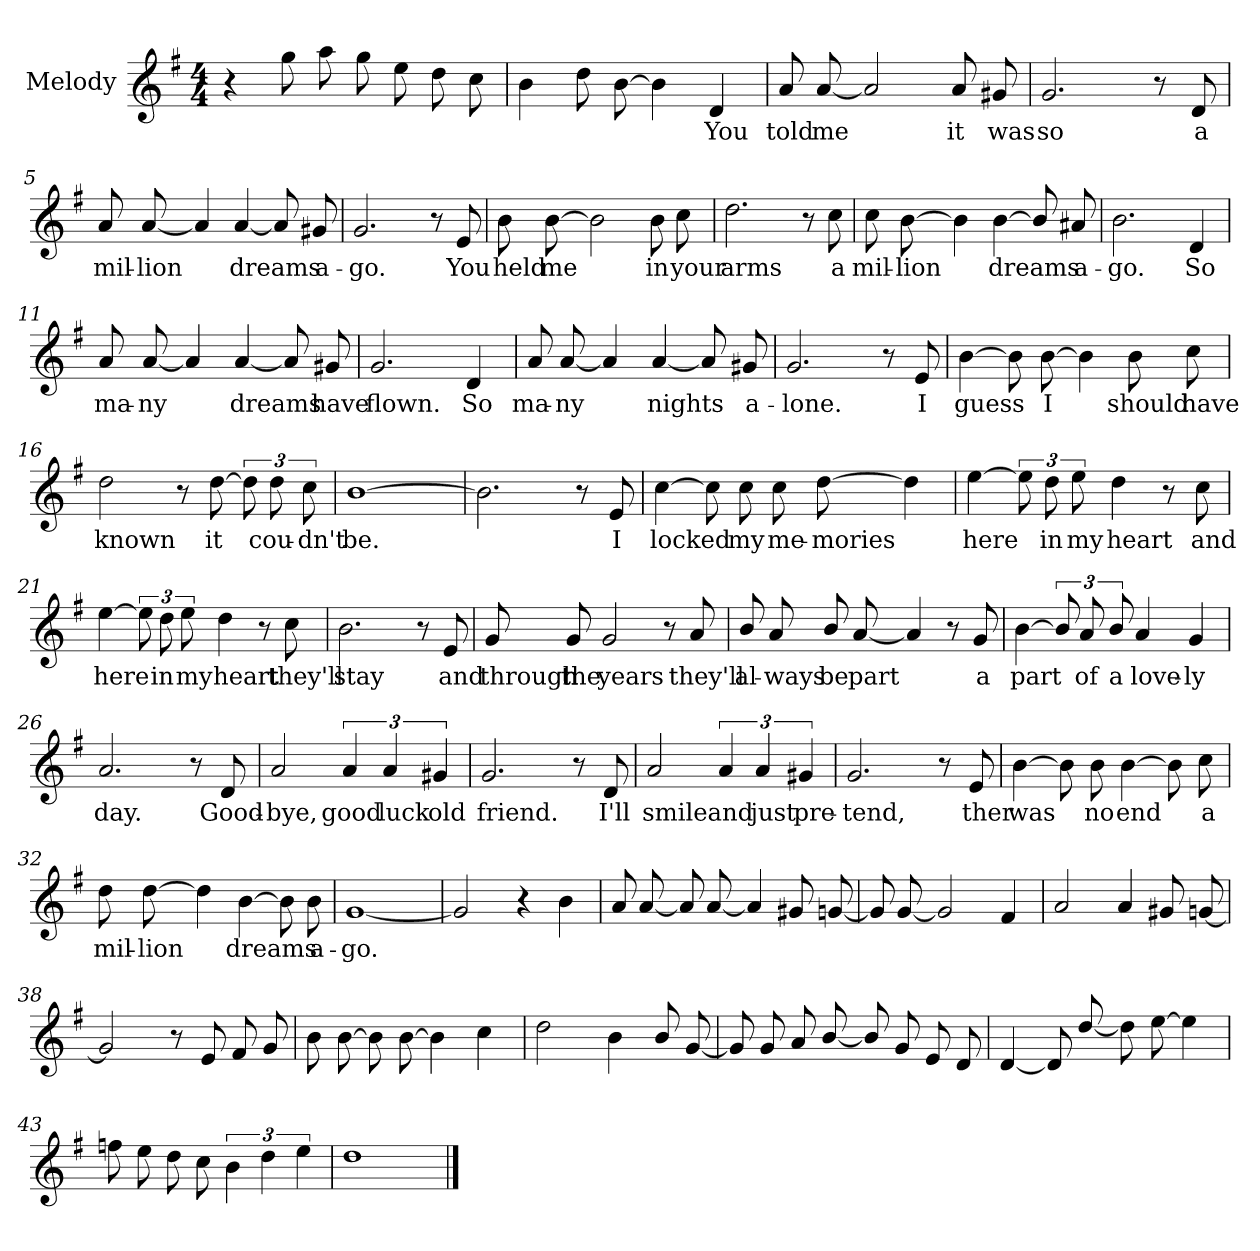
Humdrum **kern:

**kern	**text
*part1	*part1
*staff1	*staff1
*I"Melody	*
*I'Melody	*
*clefG2	*
*k[f#]	*
*M4/4	*
=1	=1
4r	.
8gg\L	.
8aa\	.
8gg\L	.
8ee\	.
8dd\L	.
8cc\	.
=2	=2
4b\	.
8dd\L	.
[>8b\	.
4b\]	.
4d/	You
=3	=3
8a/L	told
[<8a/	me
2a/]	.
8a/L	it
8g#X/	was
=4	=4
2.g/	so
8r	.
8d/	a
!!LO:LB:g=z
=5	=5
8a/L	mil-
[<8a/	lion
4a/]	.
[<4a/	dreams
8a/L]	.
8g#X/	a-
=6	=6
2.g/	go.
8r	.
8e/	You
=7	=7
8b\L	held
[>8b\	me
2b\]	.
8b\L	in
8cc\	your
=8	=8
2.dd\	arms
8r	.
8cc\	a
!!LO:LB:g=z
=9	=9
8cc\L	mil-
[>8b\	lion
4b\]	.
[>4b\	dreams
8b/L]	.
8a#X/	a-
=10	=10
2.b\	go.
4d/	So
=11	=11
8a/L	ma-
[<8a/	ny
4a/]	.
[<4a/	dreams
8a/L]	.
8g#X/	have
=12	=12
2.g/	flown.
4d/	So
!!LO:LB:g=z
=13	=13
8a/L	ma-
[<8a/	ny
4a/]	.
[<4a/	nights
8a/L]	.
8g#X/	a-
=14	=14
2.g/	lone.
8r	.
8e/	I
=15	=15
[>4b\	guess
8b\L]	.
[>8b\	I
4b\]	.
8b\L	should
8cc\	have
!!LO:LB:g=z
=16	=16
2dd\	known
8r	.
[>8dd\	it
12dd\L]	.
12dd\	cou-
12cc\	dn't
=17	=17
[>1b	be.
=18	=18
2.b\]	.
8r	.
8e/	I
=19	=19
[>4cc\	locked
8cc\L]	.
8cc\	my
8cc\L	me-
[>8dd\	mories
4dd\]	.
!!LO:LB:g=z
=20	=20
[>4ee\	here
12ee\L]	.
12dd\	in
12ee\	my
4dd\	heart
8r	.
8cc\	and
=21	=21
[>4ee\	here
12ee\L]	.
12dd\	in
12ee\	my
4dd\	heart
8r	.
8cc\	they'll
=22	=22
2.b\	stay
8r	.
8e/	and
!!LO:LB:g=z
=23	=23
8g/L	through
8g/	the
2g/	years
8r	.
8a/	they'll
=24	=24
8b/L	al-
8a/	ways
8b/L	be
[<8a/	part
4a/]	.
8r	.
8g/	a
=25	=25
[>4b\	part
12b/L]	.
12a/	of
12b/	a
4a/	love-
4g/	ly
!!LO:LB:g=z
=26	=26
2.a/	day.
8r	.
8d/	Good-
=27	=27
2a/	bye,
6a/	good
6a/	luck
6g#X/	old
=28	=28
2.g/	friend.
8r	.
8d/	I'll
=29	=29
2a/	smile
6a/	and
6a/	just
6g#X/	pre-
!!LO:PB:g=z
=30	=30
2.g/	tend,
8r	.
8e/	ther
=31	=31
[>4b\	was
8b\L]	.
8b\	no
[>4b\	end
8b\L]	.
8cc\	a
=32	=32
8dd\L	mil-
[>8dd\	lion
4dd\]	.
[>4b\	dreams
8b\L]	.
8b\	a-
=33	=33
[<1g	go.
!!LO:LB:g=z
=34	=34
2g/]	.
4r	.
4b\	.
=35	=35
8a/L	.
[<8a/	.
8a/L]	.
[<8a/	.
4a/]	.
8g#X/L	.
[<8gn/	.
=36	=36
8g/L]	.
[<8g/	.
2g/]	.
4f#/	.
=37	=37
2a/	.
4a/	.
8g#X/L	.
[<8gn/	.
!!LO:LB:g=z
=38	=38
2g/]	.
8r	.
8e/	.
8f#/L	.
8g/	.
=39	=39
8b\L	.
[>8b\	.
8b\L]	.
[>8b\	.
4b\]	.
4cc\	.
=40	=40
2dd\	.
4b\	.
8b/L	.
[<8g/	.
=41	=41
8g/L]	.
8g/	.
8a/L	.
[<8b/	.
8b/L]	.
8g/	.
8e/L	.
8d/	.
!!LO:LB:g=z
=42	=42
[<4d/	.
8d/L]	.
[>8dd/	.
8dd\L]	.
[>8ee\	.
4ee\]	.
=43	=43
8ffn\L	.
8ee\	.
8dd\L	.
8cc\	.
6b\	.
6dd\	.
6ee\	.
=44	=44
1dd	.
==	==
*-	*-
